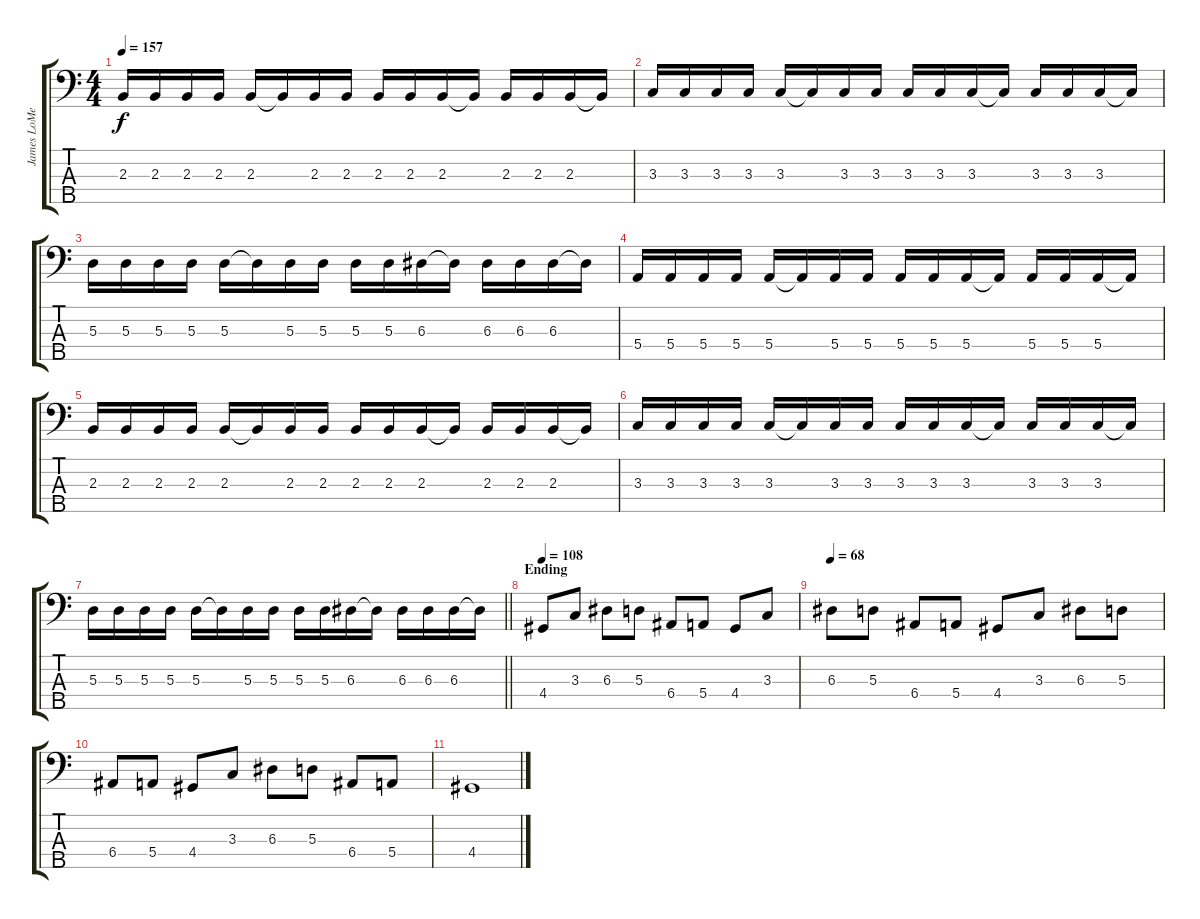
\track ("James LoMenzo" "James LoMe") {instrument electricbasspick}
\staff {score tabs}
\tuning (G2 D2 A1 E1 B0) {hide}
\ts (4 4)
\tempo 157
\clef f4
\ks c
2.3.16{dy f} 2.3.16 2.3.16 2.3.16 2.3.16 2.3{t}.16 2.3.16 2.3.16 2.3.16 2.3.16 2.3.16 2.3{t}.16 2.3.16 2.3.16 2.3.16 2.3{t}.16 |
3.3.16 3.3.16 3.3.16 3.3.16 3.3.16 3.3{t}.16 3.3.16 3.3.16 3.3.16 3.3.16 3.3.16 3.3{t}.16 3.3.16 3.3.16 3.3.16 3.3{t}.16 |
5.3.16 5.3.16 5.3.16 5.3.16 5.3.16 5.3{t}.16 5.3.16 5.3.16 5.3.16 5.3.16 6.3.16 6.3{t}.16 6.3.16 6.3.16 6.3.16 6.3{t}.16 |
5.4.16 5.4.16 5.4.16 5.4.16 5.4.16 5.4{t}.16 5.4.16 5.4.16 5.4.16 5.4.16 5.4.16 5.4{t}.16 5.4.16 5.4.16 5.4.16 5.4{t}.16 |
2.3.16 2.3.16 2.3.16 2.3.16 2.3.16 2.3{t}.16 2.3.16 2.3.16 2.3.16 2.3.16 2.3.16 2.3{t}.16 2.3.16 2.3.16 2.3.16 2.3{t}.16 |
3.3.16 3.3.16 3.3.16 3.3.16 3.3.16 3.3{t}.16 3.3.16 3.3.16 3.3.16 3.3.16 3.3.16 3.3{t}.16 3.3.16 3.3.16 3.3.16 3.3{t}.16 |
\barLineRight lightlight
5.3.16 5.3.16 5.3.16 5.3.16 5.3.16 5.3{t}.16 5.3.16 5.3.16 5.3.16 5.3.16 6.3.16 6.3{t}.16 6.3.16 6.3.16 6.3.16 6.3{t}.16 |
\section ("" "Ending")
\tempo 105
\tempo 108
4.4.8 3.3.8 6.3.8 5.3.8 6.4.8 5.4.8 4.4.8 3.3.8 |
\tempo 68
6.3.8 5.3.8 6.4.8 5.4.8 4.4.8 3.3.8 6.3.8 5.3.8 |
6.4.8 5.4.8 4.4.8 3.3.8 6.3.8 5.3.8 6.4.8 5.4.8 |
4.4.1
